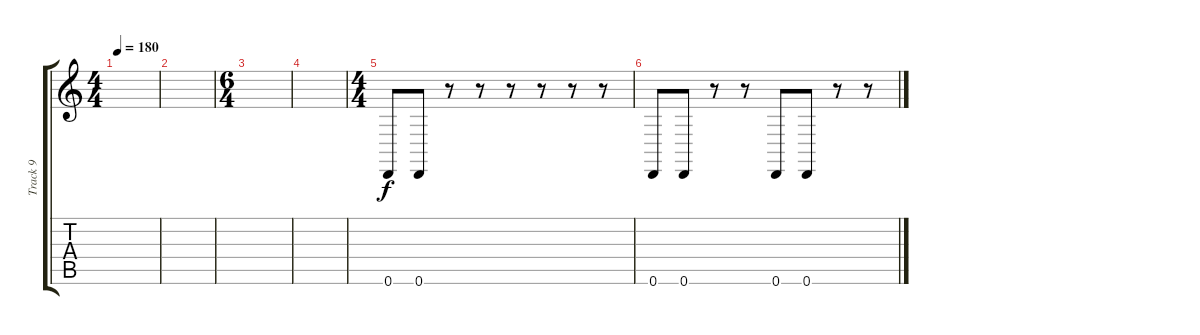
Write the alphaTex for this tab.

\track ("Track 9" "Track 9") {instrument timpani}
\staff {score tabs}
\tuning (D4 A3 F3 C3 G2 D2) {hide}
\ts (4 4)
\tempo 180
\clef g2
\ks c
|
|
\ts (6 4)
|
|
\ts (4 4)
0.6.8 0.6.8 r.8 r.8 r.8 r.8 r.8 r.8 |
0.6.8 0.6.8 r.8 r.8 0.6.8 0.6.8 r.8 r.8
